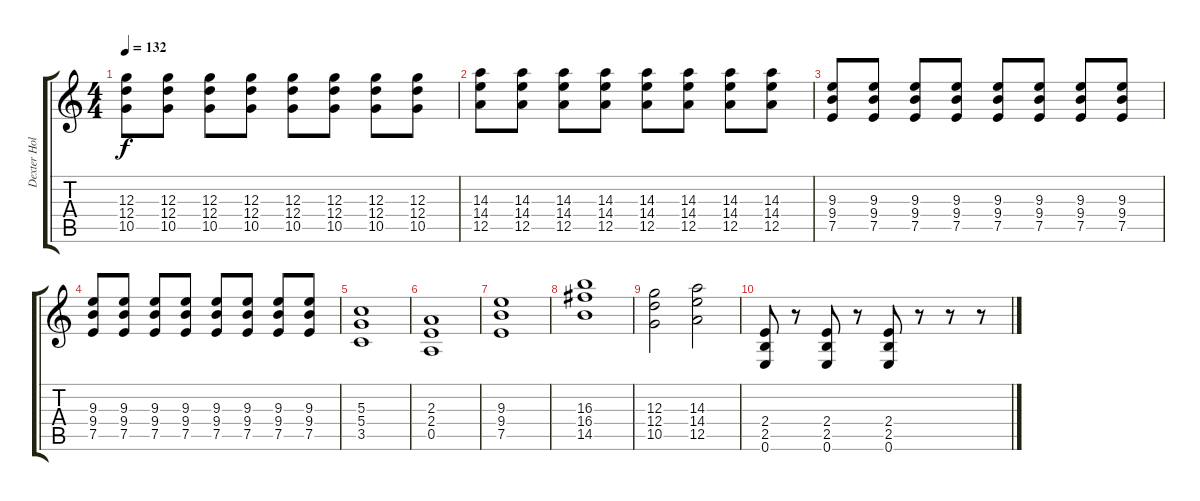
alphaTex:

\track ("Dexter Holland (Guitar) Overdub" "Dexter Hol") {instrument distortionguitar}
\staff {score tabs}
\tuning (E4 B3 G3 D3 A2 E2) {hide}
\ts (4 4)
\tempo 132
\clef g2
\ks c
(12.3 12.4 10.5).8{dy f} (12.3 12.4 10.5).8 (12.3 12.4 10.5).8 (12.3 12.4 10.5).8 (12.3 12.4 10.5).8 (12.3 12.4 10.5).8 (12.3 12.4 10.5).8 (12.3 12.4 10.5).8 |
(14.3 14.4 12.5).8 (14.3 14.4 12.5).8 (14.3 14.4 12.5).8 (14.3 14.4 12.5).8 (14.3 14.4 12.5).8 (14.3 14.4 12.5).8 (14.3 14.4 12.5).8 (14.3 14.4 12.5).8 |
(9.3 9.4 7.5).8 (9.3 9.4 7.5).8 (9.3 9.4 7.5).8 (9.3 9.4 7.5).8 (9.3 9.4 7.5).8 (9.3 9.4 7.5).8 (9.3 9.4 7.5).8 (9.3 9.4 7.5).8 |
(9.3 9.4 7.5).8 (9.3 9.4 7.5).8 (9.3 9.4 7.5).8 (9.3 9.4 7.5).8 (9.3 9.4 7.5).8 (9.3 9.4 7.5).8 (9.3 9.4 7.5).8 (9.3 9.4 7.5).8 |
(5.3 5.4 3.5).1 |
(2.3 2.4 0.5).1 |
(9.3 9.4 7.5).1 |
(16.3 16.4 14.5).1 |
(12.3 12.4 10.5).2 (14.3 14.4 12.5).2 |
(2.4 2.5 0.6).8 r.8 (2.4 2.5 0.6).8 r.8 (2.4 2.5 0.6).8 r.8 r.8 r.8
